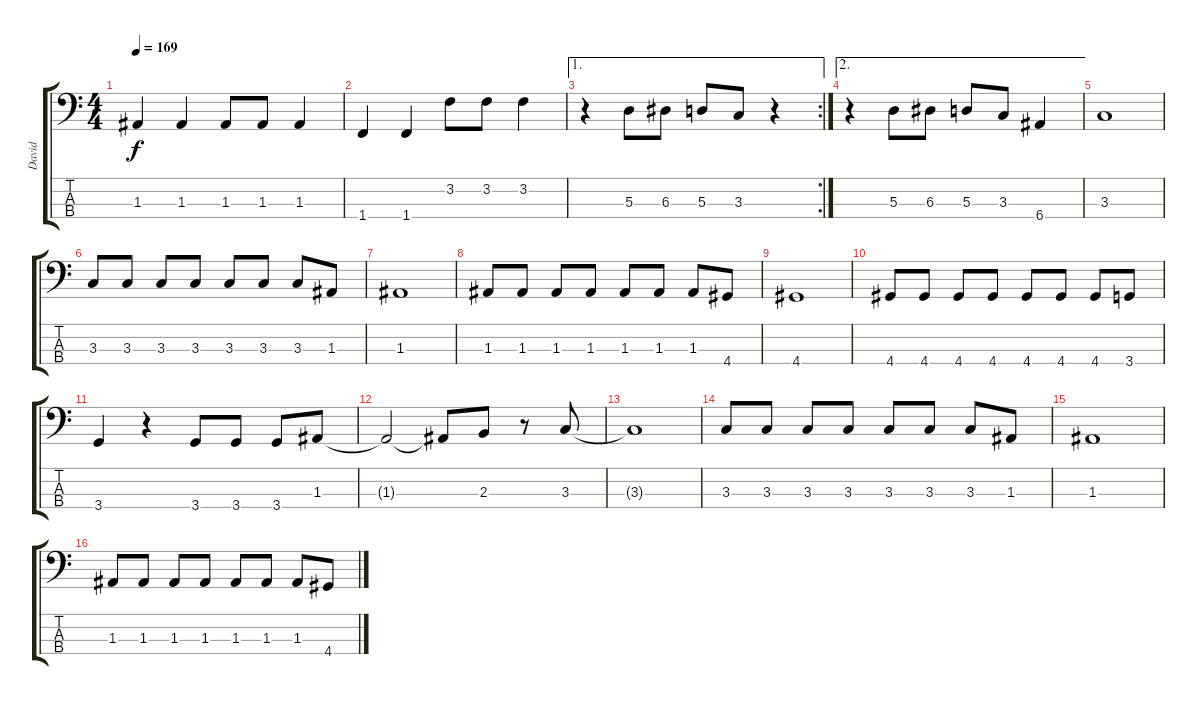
\track ("David" "David") {instrument electricbasspick}
\staff {score tabs}
\tuning (G2 D2 A1 E1) {hide}
\ts (4 4)
\tempo 169
\clef f4
\ks c
1.3.4{dy f} 1.3.4 1.3.8 1.3.8 1.3.4 |
1.4.4 1.4.4 3.2.8 3.2.8 3.2.4 |
\ae 1
\rc 2
r.4 5.3.8 6.3.8 5.3.8 3.3.8 r.4 |
\ae 2
r.4 5.3.8 6.3.8 5.3.8 3.3.8 6.4.4 |
3.3.1 |
3.3.8 3.3.8 3.3.8 3.3.8 3.3.8 3.3.8 3.3.8 1.3.8 |
1.3.1 |
1.3.8 1.3.8 1.3.8 1.3.8 1.3.8 1.3.8 1.3.8 4.4.8 |
4.4.1 |
4.4.8 4.4.8 4.4.8 4.4.8 4.4.8 4.4.8 4.4.8 3.4.8 |
3.4.4 r.4 3.4.8 3.4.8 3.4.8 1.3.8 |
1.3{t}.2 1.3{t}.8 2.3.8 r.8 3.3.8 |
3.3{t}.1 |
3.3.8 3.3.8 3.3.8 3.3.8 3.3.8 3.3.8 3.3.8 1.3.8 |
1.3.1 |
1.3.8 1.3.8 1.3.8 1.3.8 1.3.8 1.3.8 1.3.8 4.4.8
